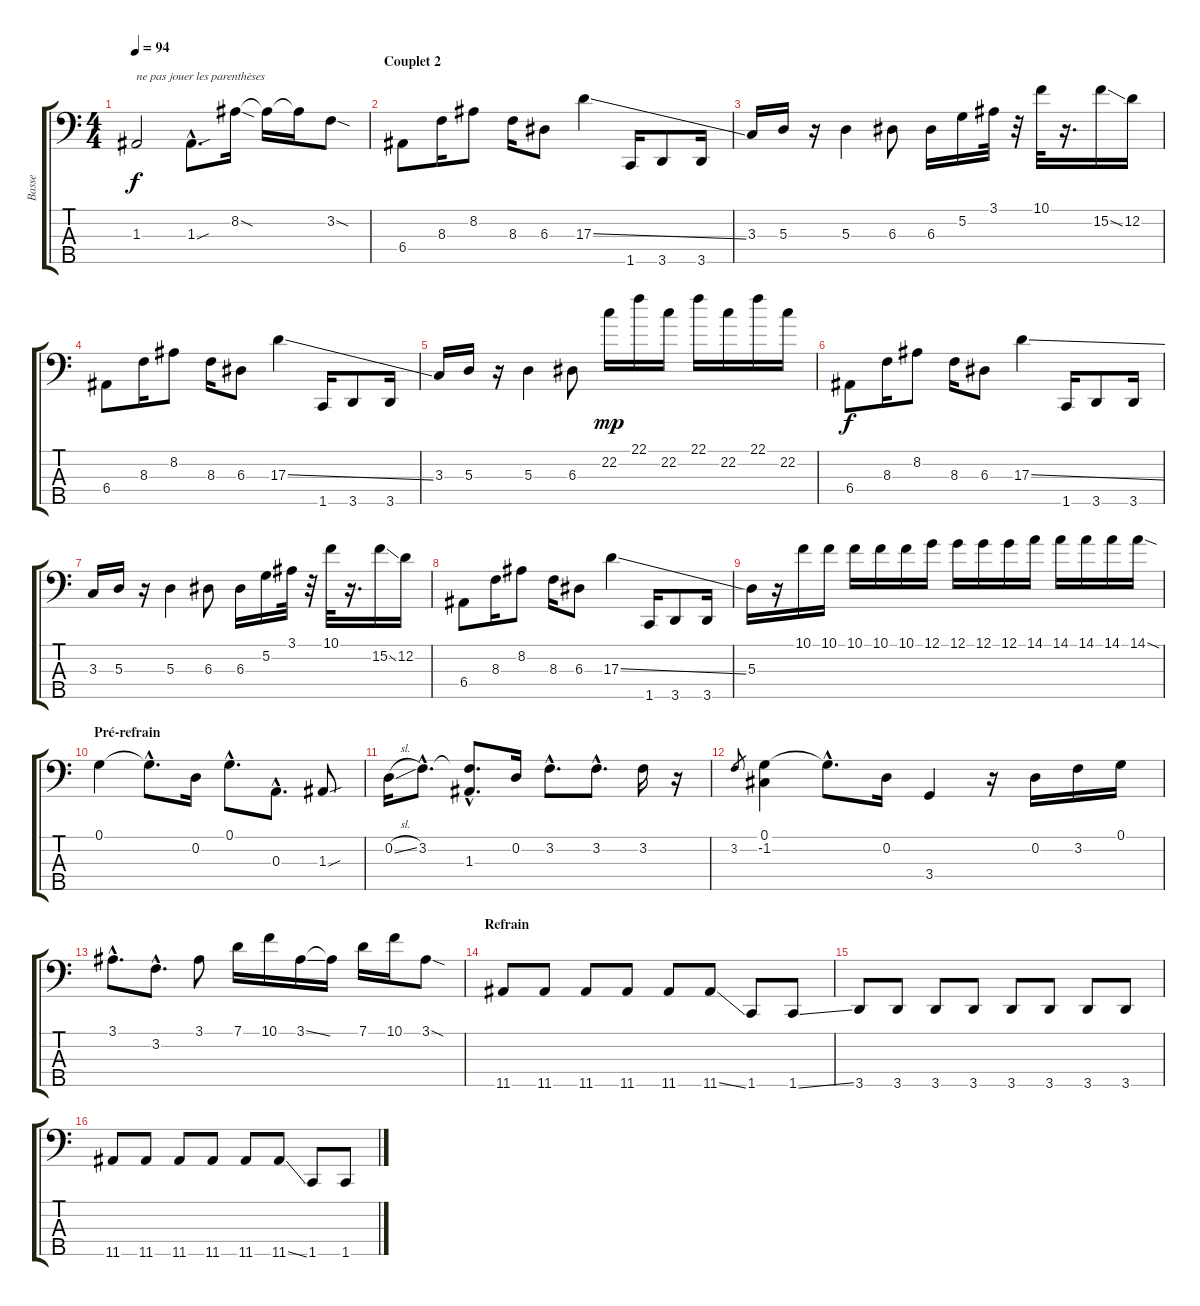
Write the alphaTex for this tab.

\track ("Basse" "Basse") {instrument fretlessbass}
\staff {score tabs}
\tuning (G2 D2 A1 E1 B0) {hide}
\ts (4 4)
\tempo 94
\clef f4
\ks c
1.3{t}.2{txt "ne pas jouer les parenthèses" dy f} 1.3{sou hac}.8{d} 8.2{sod}.16 8.2{t}.16 8.2{t}.16 3.2{sod}.8 |
\section ("" "Couplet 2")
6.4.8 8.3.16 8.2.8 8.3.16 6.3.8 17.3{ss}.4 1.5.16 3.5.8 3.5.16 |
3.3.16 5.3.16 r.16 5.3.4 6.3.8 6.3.16 5.2.16 3.1.32 r.32 10.1.32 r.16{d} 15.2{ss}.16 12.2.16 |
6.4.8 8.3.16 8.2.8 8.3.16 6.3.8 17.3{ss}.4 1.5.16 3.5.8 3.5.16 |
3.3.16 5.3.16 r.16 5.3.4 6.3.8 22.2.16{dy mp} 22.1.16 22.2.16 22.1.16 22.2.16 22.1.16 22.2.16 |
6.4.8{dy f} 8.3.16 8.2.8 8.3.16 6.3.8 17.3{ss}.4 1.5.16 3.5.8 3.5.16 |
3.3.16 5.3.16 r.16 5.3.4 6.3.8 6.3.16 5.2.16 3.1.32 r.32 10.1.32 r.16{d} 15.2{ss}.16 12.2.16 |
6.4.8 8.3.16 8.2.8 8.3.16 6.3.8 17.3{ss}.4 1.5.16 3.5.8 3.5.16 |
5.3.16 r.16 10.1.16 10.1.16 10.1.16 10.1.16 10.1.16 12.1.16 12.1.16 12.1.16 12.1.16 14.1.16 14.1.16 14.1.16 14.1.16 14.1{sod}.16 |
\section ("" "Pré-refrain")
0.1.4{instrument electricbassfinger} 0.1{hac t}.8{d} 0.2.16 0.1{hac}.8{d} 0.3{hac}.8{d} 1.3{sou}.8 |
0.2{sl}.16 3.2{hac}.8{d} (3.2{hac t} 1.3{hac}).8{d} 0.2.16 3.2{hac}.8{d} 3.2{hac}.8{d} 3.2.16 r.16 |
3.2.8{gr} (0.1 -1.2).4 0.1{hac t}.8{d} 0.2.16 3.4.4 r.16 0.2.16 3.2.16 0.1.16 |
3.1{hac}.8{d} 3.2{hac}.8{d} 3.1.8 7.1.16 10.1.16 3.1{ss}.16 3.1{t}.16 7.1.16 10.1.16 3.1{sod}.8 |
\section ("" "Refrain")
11.5.8{volume 16 instrument fretlessbass} 11.5.8 11.5.8 11.5.8 11.5.8 11.5{ss}.8 1.5.8 1.5{ss}.8 |
3.5.8 3.5.8 3.5.8 3.5.8 3.5.8 3.5.8 3.5.8 3.5.8 |
11.5.8 11.5.8 11.5.8 11.5.8 11.5.8 11.5{ss}.8 1.5.8 1.5{ss}.8
